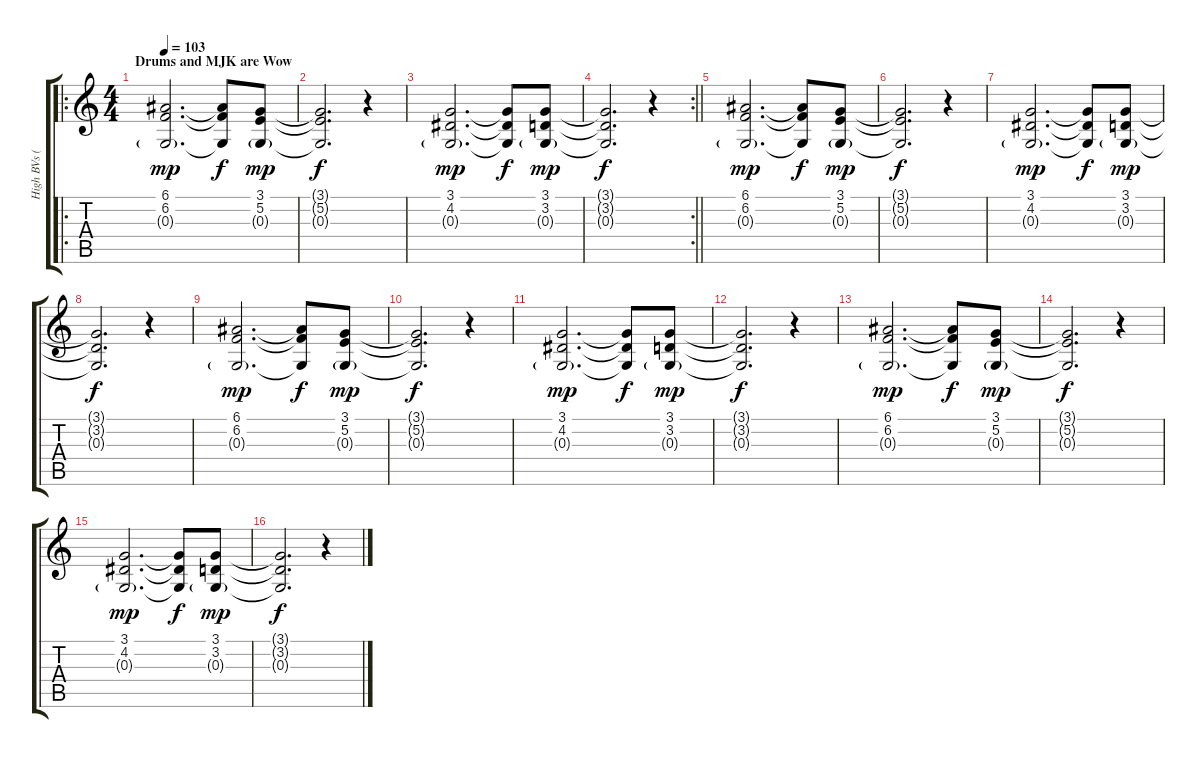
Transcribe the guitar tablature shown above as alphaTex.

\track ("High BVs (MJK)" "High BVs (") {instrument panflute}
\staff {score tabs}
\tuning (E4 B3 G3 D3 A2 E2) {hide}
\ro
\ts (4 4)
\section ("" "Drums and MJK are Wow")
\tempo 103
\clef g2
\ks c
(6.1 6.2 0.3{g}).2{d dy mp} (6.1{t} 6.2{t} 0.3{t}).8{dy f} (3.1 5.2 0.3{g}).8{dy mp} |
(3.1{t} 5.2{t} 0.3{t}).2{d dy f} r.4 |
(3.1 4.2 0.3{g}).2{d dy mp} (3.1{t} 4.2{t} 0.3{t}).8{dy f} (3.1 3.2 0.3{g}).8{dy mp} |
\rc 2
\barLineRight lightlight
(3.1{t} 3.2{t} 0.3{t}).2{d dy f} r.4 |
(6.1 6.2 0.3{g}).2{d dy mp} (6.1{t} 6.2{t} 0.3{t}).8{dy f} (3.1 5.2 0.3{g}).8{dy mp} |
(3.1{t} 5.2{t} 0.3{t}).2{d dy f} r.4 |
(3.1 4.2 0.3{g}).2{d dy mp} (3.1{t} 4.2{t} 0.3{t}).8{dy f} (3.1 3.2 0.3{g}).8{dy mp} |
(3.1{t} 3.2{t} 0.3{t}).2{d dy f} r.4 |
(6.1 6.2 0.3{g}).2{d dy mp} (6.1{t} 6.2{t} 0.3{t}).8{dy f} (3.1 5.2 0.3{g}).8{dy mp} |
(3.1{t} 5.2{t} 0.3{t}).2{d dy f} r.4 |
(3.1 4.2 0.3{g}).2{d dy mp} (3.1{t} 4.2{t} 0.3{t}).8{dy f} (3.1 3.2 0.3{g}).8{dy mp} |
(3.1{t} 3.2{t} 0.3{t}).2{d dy f} r.4 |
(6.1 6.2 0.3{g}).2{d dy mp} (6.1{t} 6.2{t} 0.3{t}).8{dy f} (3.1 5.2 0.3{g}).8{dy mp} |
(3.1{t} 5.2{t} 0.3{t}).2{d dy f} r.4 |
(3.1 4.2 0.3{g}).2{d dy mp} (3.1{t} 4.2{t} 0.3{t}).8{dy f} (3.1 3.2 0.3{g}).8{dy mp} |
(3.1{t} 3.2{t} 0.3{t}).2{d dy f} r.4
